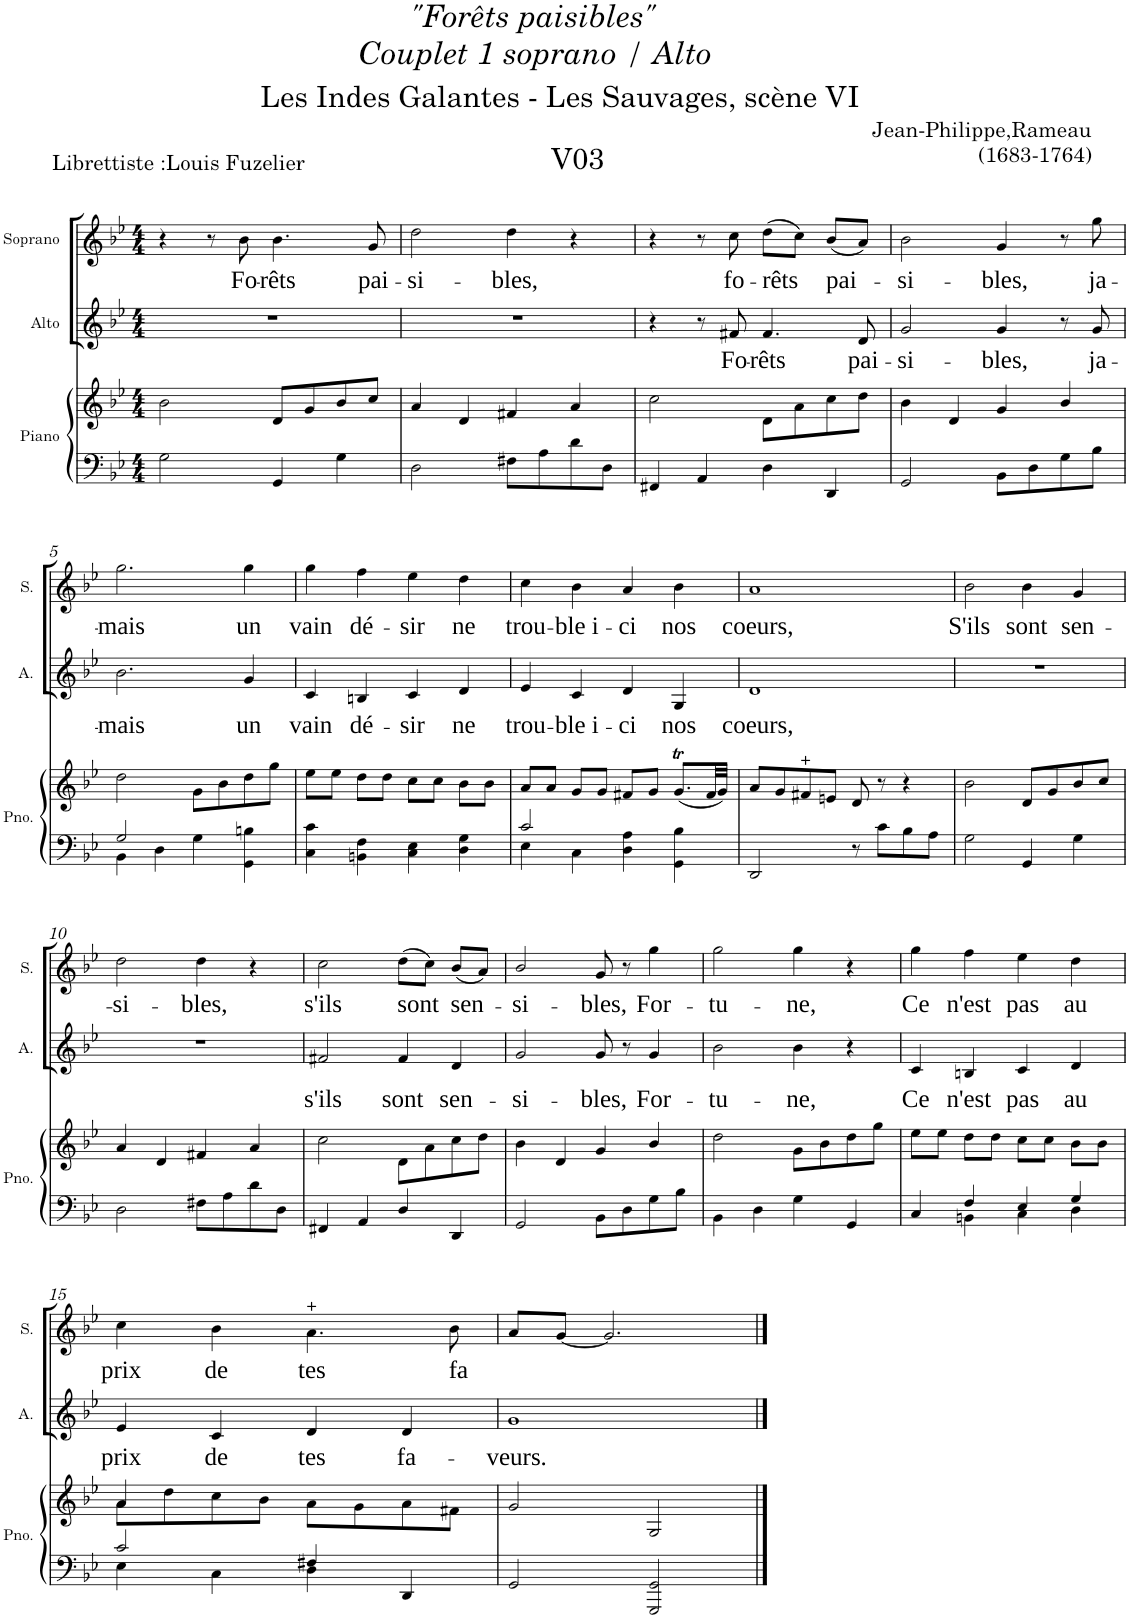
**kern	**kern	**kern	**text	**kern	**text
*part3	*part3	*part2	*part2	*part1	*part1
*staff4	*staff3	*staff2	*staff2	*staff1	*staff1
*I"Piano	*	*I"Alto	*	*I"Soprano	*
*I'Pno.	*	*I'A.	*	*I'S.	*
*clefF4	*clefG2	*clefG2	*	*clefG2	*
*	*	*Trd1c2	*	*	*
*k[b-e-]	*k[b-e-]	*k[b-e-]	*	*k[b-e-]	*
*M4/4	*M4/4	*M4/4	*	*M4/4	*
=1	=1	=1	=1	=1	=1
2G\	2b-\	1r	.	4r	.
.	.	.	.	8r	.
!	!	!	!	!	!LO:LY:b
.	.	.	.	8b-\	Fo-
!	!	!	!	!	!LO:LY:b
4GG/	8d/L	.	.	4.b-\	-rêts
.	8g/	.	.	.	.
4G\	8b-/	.	.	.	.
!	!	!	!	!	!LO:LY:b
.	8cc/J	.	.	8g/	pai-
=2	=2	=2	=2	=2	=2
!	!	!	!	!	!LO:LY:b
2D\	4a/	1r	.	2dd\	-si-
.	4d/	.	.	.	.
!	!	!	!	!	!LO:LY:b
8F#X\L	4f#X/	.	.	4dd\	-bles,
8A\	.	.	.	.	.
8d\	4a/	.	.	4r	.
8D\J	.	.	.	.	.
=3	=3	=3	=3	=3	=3
4FF#X/	2cc\	4r	.	4r	.
4AA/	.	8r	.	8r	.
!	!	!	!LO:LY:b	!	!LO:LY:b
.	.	8f#X/	Fo-	8cc\	fo-
!	!	!	!LO:LY:b	!	!LO:LY:b
4D\	8d\L	4.f#/	-rêts	(8dd\L	-rêts
.	8a\	.	.	8cc\J)	.
!	!	!	!	!	!LO:LY:b
4DD/	8cc\	.	.	(8b-/L	pai-
!	!	!	!LO:LY:b	!	!
.	8dd\J	8d/	pai-	8a/J)	.
=4	=4	=4	=4	=4	=4
!	!	!	!LO:LY:b	!	!LO:LY:b
2GG/	4b-\	2g/	-si-	2b-\	-si-
.	4d/	.	.	.	.
!	!	!	!LO:LY:b	!	!LO:LY:b
8BB-\L	4g/	4g/	-bles,	4g/	-bles,
8D\	.	.	.	.	.
8G\	4b-/	8r	.	8r	.
!	!	!	!LO:LY:b	!	!LO:LY:b
8B-\J	.	8g/	ja-	8gg\	ja-
!!LO:LB:g=z
=5	=5	=5	=5	=5	=5
*^	*	*	*	*	*
!	!	!	!	!LO:LY:b	!	!LO:LY:b
2G/	4BB-\	2dd\	2.b-\	-mais	2.gg\	-mais
.	4D\	.	.	.	.	.
2ryy	4G\	8g\L	.	.	.	.
.	.	8b-\	.	.	.	.
!	!	!	!	!LO:LY:b	!	!LO:LY:b
.	4GG\ 4Bn\	8dd\	4g/	un	4gg\	un
.	.	8gg\J	.	.	.	.
*v	*v	*	*	*	*	*
=6	=6	=6	=6	=6	=6
!	!	!	!LO:LY:b	!	!LO:LY:b
4C\ 4c\	8ee-\L	4c/	vain	4gg\	vain
.	8ee-\J	.	.	.	.
!	!	!	!LO:LY:b	!	!LO:LY:b
4BBn\ 4F\	8dd\L	4Bn/	dé-	4ff\	dé-
.	8dd\J	.	.	.	.
!	!	!	!LO:LY:b	!	!LO:LY:b
4C\ 4E-\	8cc\L	4c/	-sir	4ee-\	-sir
.	8cc\J	.	.	.	.
!	!	!	!LO:LY:b	!	!LO:LY:b
4D\ 4G\	8b-\L	4d/	ne	4dd\	ne
.	8b-\J	.	.	.	.
=7	=7	=7	=7	=7	=7
*^	*	*	*	*	*
!	!	!	!	!LO:LY:b	!	!LO:LY:b
2c/	4E-\	8a/L	4e-/	trou-	4cc\	trou-
.	.	8a/J	.	.	.	.
!	!	!	!	!LO:LY:b	!	!LO:LY:b
.	4C\	8g/L	4c/	-ble i-	4b-\	-ble i-
.	.	8g/J	.	.	.	.
!	!	!	!	!LO:LY:b	!	!LO:LY:b
4D\ 4A\	2ryy	8f#X/L	4d/	-ci	4a/	-ci
.	.	8g/J	.	.	.	.
!	!	!	!	!LO:LY:b	!	!LO:LY:b
4GG\ 4B-\	.	(8.gT/L	4G/	nos	4b-\	nos
.	.	32f#/LL	.	.	.	.
.	.	32g/JJJ)	.	.	.	.
*v	*v	*	*	*	*	*
=8	=8	=8	=8	=8	=8
!	!	!	!LO:LY:b	!	!LO:LY:b
2DD/	8a/L	1d	coeurs,	1a	coeurs,
.	8g/	.	.	.	.
.	8f#X/	.	.	.	.
.	8en/J	.	.	.	.
8r	8d/	.	.	.	.
8c\L	8r	.	.	.	.
8B-\	4r	.	.	.	.
8A\J	.	.	.	.	.
=9	=9	=9	=9	=9	=9
!	!	!	!	!	!LO:LY:b
2G\	2b-\	1r	.	2b-\	S'ils
!	!	!	!	!	!LO:LY:b
4GG/	8d/L	.	.	4b-\	sont
.	8g/	.	.	.	.
!	!	!	!	!	!LO:LY:b
4G\	8b-/	.	.	4g/	sen-
.	8cc/J	.	.	.	.
!!LO:LB:g=z
=10	=10	=10	=10	=10	=10
!	!	!	!	!	!LO:LY:b
2D\	4a/	1r	.	2dd\	-si-
.	4d/	.	.	.	.
!	!	!	!	!	!LO:LY:b
8F#X\L	4f#X/	.	.	4dd\	-bles,
8A\	.	.	.	.	.
8d\	4a/	.	.	4r	.
8D\J	.	.	.	.	.
=11	=11	=11	=11	=11	=11
!	!	!	!LO:LY:b	!	!LO:LY:b
4FF#X/	2cc\	2f#X/	s'ils	2cc\	s'ils
4AA/	.	.	.	.	.
!	!	!	!LO:LY:b	!	!LO:LY:b
4D/	8d\L	4f#/	sont	(8dd\L	sont
.	8a\	.	.	8cc\J)	.
!	!	!	!LO:LY:b	!	!LO:LY:b
4DD/	8cc\	4d/	sen-	(8b-/L	sen-
.	8dd\J	.	.	8a/J)	.
=12	=12	=12	=12	=12	=12
!	!	!	!LO:LY:b	!	!LO:LY:b
2GG/	4b-\	2g/	-si-	2b-/	-si-
.	4d/	.	.	.	.
!	!	!	!LO:LY:b	!	!LO:LY:b
8BB-\L	4g/	8g/	-bles,	8g/	-bles,
8D\	.	8r	.	8r	.
!	!	!	!LO:LY:b	!	!LO:LY:b
8G\	4b-/	4g/	For-	4gg\	For-
8B-\J	.	.	.	.	.
=13	=13	=13	=13	=13	=13
!	!	!	!LO:LY:b	!	!LO:LY:b
4BB-\	2dd\	2b-\	-tu-	2gg\	-tu-
4D\	.	.	.	.	.
!	!	!	!LO:LY:b	!	!LO:LY:b
4G\	8g\L	4b-\	-ne,	4gg\	-ne,
.	8b-\	.	.	.	.
4GG/	8dd\	4r	.	4r	.
.	8gg\J	.	.	.	.
=14	=14	=14	=14	=14	=14
*^	*	*	*	*	*
!	!	!	!	!LO:LY:b	!	!LO:LY:b
4C/	4ryy	8ee-\L	4c/	Ce	4gg\	Ce
.	.	8ee-\J	.	.	.	.
!	!	!	!	!LO:LY:b	!	!LO:LY:b
4F/	4BBn\	8dd\L	4Bn/	n'est	4ff\	n'est
.	.	8dd\J	.	.	.	.
!	!	!	!	!LO:LY:b	!	!LO:LY:b
4E-/	4C\	8cc\L	4c/	pas	4ee-\	pas
.	.	8cc\J	.	.	.	.
!	!	!	!	!LO:LY:b	!	!LO:LY:b
4G/	4D\	8b-\L	4d/	au	4dd\	au
.	.	8b-\J	.	.	.	.
!!LO:LB:g=z
=15	=15	=15	=15	=15	=15	=15
*	*	*^	*	*	*	*
!	!	!	!	!	!LO:LY:b	!	!LO:LY:b
2c/	4E-\	4a/	8a\L	4e-/	prix	4cc\	prix
.	.	.	8dd\	.	.	.	.
!	!	!	!	!	!LO:LY:b	!	!LO:LY:b
.	4C\	4ryy	8cc\	4c/	de	4b-\	de
.	.	.	8b-\J	.	.	.	.
!	!	!	!	!	!LO:LY:b	!	!LO:LY:b
4F#X/	4D\	2ryy	8a\L	4d/	tes	4.a\	tes
.	.	.	8g\	.	.	.	.
!	!	!	!	!	!LO:LY:b	!	!
4DD/	4ryy	.	8a\	4d/	fa-	.	.
!	!	!	!	!	!	!	!LO:LY:b
.	.	.	8f#X\J	.	.	8b-\	fa-
*v	*v	*	*	*	*	*	*
=16	=16	=16	=16	=16	=16	=16
!	!	!	!	!LO:LY:b	!	!
*	*v	*v	*	*	*	*
2GG/	2g/	1g	-veurs.	8a/L	.
.	.	.	.	[8g/J	.
.	.	.	.	2.g/]	.
2GGG/ 2GG/	2G/	.	.	.	.
==	==	==	==	==	==
*-	*-	*-	*-	*-	*-
